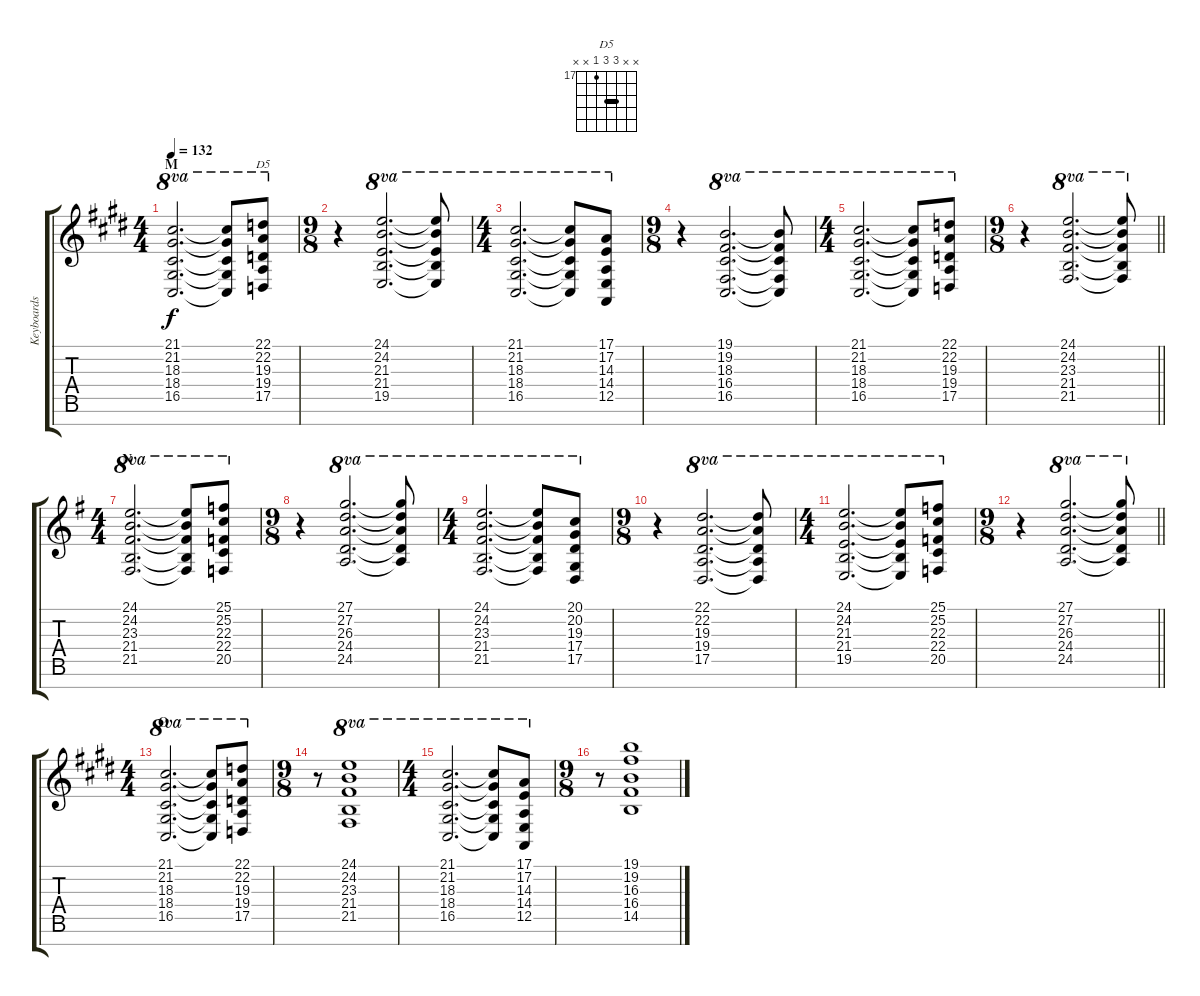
\track ("Keyboards (high register)" "Keyboards ") {instrument acousticgrandpiano}
\staff {score tabs}
\tuning (E4 B3 G3 D3 A2 E2 B1) {hide}
\chord ("D5" x x 19 19 17 x x) {firstfret 17 barre 19}
\ts (4 4)
\section ("" "M")
\tempo 132
\clef g2
\ks c#minor
(21.1 21.2 18.3 18.4 16.5).2{d ot 8va dy f} (21.1{t} 21.2{t} 18.3{t} 18.4{t} 16.5{t}).8{ot 8va} (22.1 22.2 19.3 19.4 17.5).8{ch "D5" ot 8va} |
\ts (9 8)
r.4 (24.1 24.2 21.3 21.4 19.5).2{d ot 8va} (24.1{t} 24.2{t} 21.3{t} 21.4{t} 19.5{t}).8{ot 8va} |
\ts (4 4)
(21.1 21.2 18.3 18.4 16.5).2{d ot 8va} (21.1{t} 21.2{t} 18.3{t} 18.4{t} 16.5{t}).8{ot 8va} (17.1 17.2 14.3 14.4 12.5).8{ot 8va} |
\ts (9 8)
r.4 (19.1 19.2 18.3 16.4 16.5).2{d ot 8va} (19.1{t} 19.2{t} 18.3{t} 16.4{t} 16.5{t}).8{ot 8va} |
\ts (4 4)
(21.1 21.2 18.3 18.4 16.5).2{d ot 8va} (21.1{t} 21.2{t} 18.3{t} 18.4{t} 16.5{t}).8{ot 8va} (22.1 22.2 19.3 19.4 17.5).8{ot 8va} |
\ts (9 8)
\barLineRight lightlight
r.4 (24.1 24.2 23.3 21.4 21.5).2{d ot 8va} (24.1{t} 24.2{t} 23.3{t} 21.4{t} 21.5{t}).8{ot 8va} |
\ts (4 4)
\section ("" "N")
\ks eminor
(24.1 24.2 23.3 21.4 21.5).2{d ot 8va} (24.1{t} 24.2{t} 23.3{t} 21.4{t} 21.5{t}).8{ot 8va} (25.1 25.2 22.3 22.4 20.5).8{ot 8va} |
\ts (9 8)
r.4 (27.1 27.2 26.3 24.4 24.5).2{d ot 8va} (27.1{t} 27.2{t} 26.3{t} 24.4{t} 24.5{t}).8{ot 8va} |
\ts (4 4)
(24.1 24.2 23.3 21.4 21.5).2{d ot 8va} (24.1{t} 24.2{t} 23.3{t} 21.4{t} 21.5{t}).8{ot 8va} (20.1 20.2 19.3 17.4 17.5).8{ot 8va} |
\ts (9 8)
r.4 (22.1 22.2 19.3 19.4 17.5).2{d ot 8va} (22.1{t} 22.2{t} 19.3{t} 19.4{t} 17.5{t}).8{ot 8va} |
\ts (4 4)
(24.1 24.2 21.3 21.4 19.5).2{d ot 8va} (24.1{t} 24.2{t} 21.3{t} 21.4{t} 19.5{t}).8{ot 8va} (25.1 25.2 22.3 22.4 20.5).8{ot 8va} |
\ts (9 8)
\barLineRight lightlight
r.4 (27.1 27.2 26.3 24.4 24.5).2{d ot 8va} (27.1{t} 27.2{t} 26.3{t} 24.4{t} 24.5{t}).8{ot 8va} |
\ts (4 4)
\section ("" "O")
\ks e
(21.1 21.2 18.3 18.4 16.5).2{d ot 8va volume 10 instrument rockorgan} (21.1{t} 21.2{t} 18.3{t} 18.4{t} 16.5{t}).8{ot 8va} (22.1 22.2 19.3 19.4 17.5).8{ot 8va} |
\ts (9 8)
r.8 (24.1 24.2 23.3 21.4 21.5).1{ot 8va} |
\ts (4 4)
(21.1 21.2 18.3 18.4 16.5).2{d ot 8va volume 10 instrument rockorgan} (21.1{t} 21.2{t} 18.3{t} 18.4{t} 16.5{t}).8{ot 8va} (17.1 17.2 14.3 14.4 12.5).8{ot 8va} |
\ts (9 8)
r.8 (19.1 19.2 16.3 16.4 14.5).1
